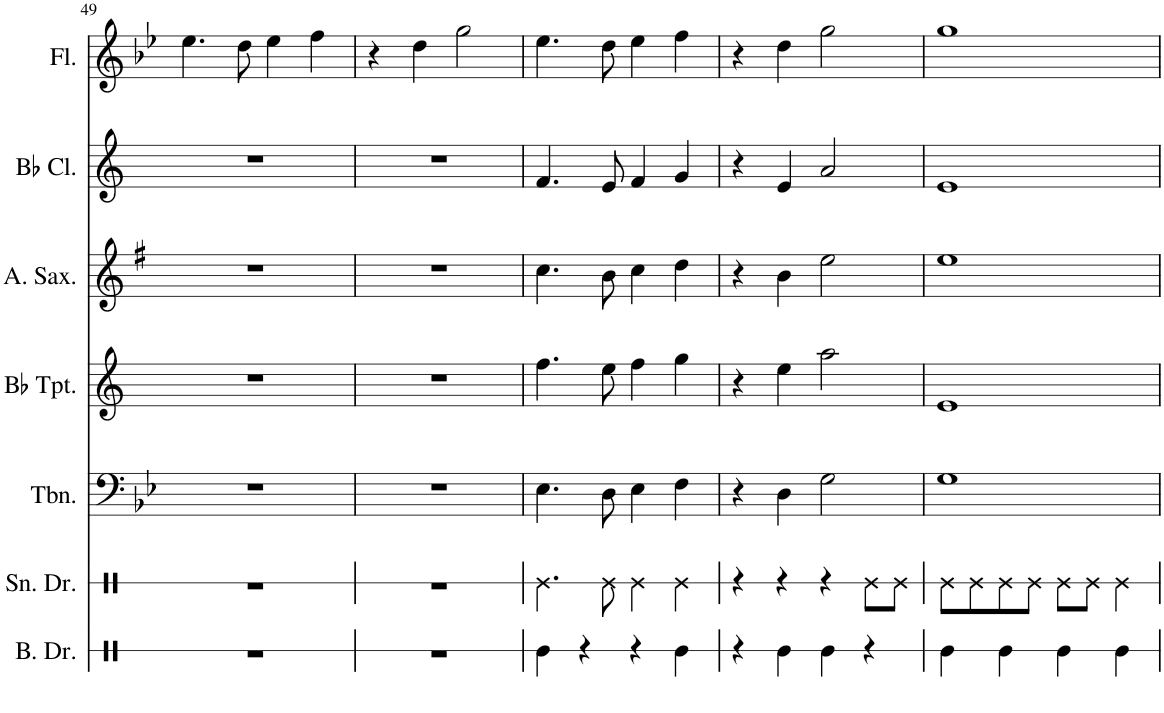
**kern	**kern	**kern	**kern	**kern	**kern	**kern
*part7	*part6	*part5	*part4	*part3	*part2	*part1
*staff7	*staff6	*staff5	*staff4	*staff3	*staff2	*staff1
*I"Bass Drum	*I"Snare Drum	*I"Trombone	*I"Bb Trumpet	*I"Alto Saxophone	*I"Bb Clarinet	*I"Flute
*I'B. Dr.	*I'Sn. Dr.	*I'Tbn.	*I'Bb Tpt.	*I'A. Sax.	*I'Bb Cl.	*I'Fl.
!!LO:PB:g=z
*clefX	*clefX	*clefF4	*clefG2	*clefG2	*clefG2	*clefG2
*	*	*	*Trd1c2	*Trd5c9	*Trd1c2	*
*k[]	*k[]	*k[b-e-]	*k[]	*k[f#]	*k[]	*k[b-e-]
*M4/4	*M4/4	*M4/4	*M4/4	*M4/4	*M4/4	*M4/4
=49	=49	=49	=49	=49	=49	=49
1r	1r	1r	1r	1r	1r	4.ee-\
.	.	.	.	.	.	8dd\
.	.	.	.	.	.	4ee-\
.	.	.	.	.	.	4ff\
=50	=50	=50	=50	=50	=50	=50
1r	1r	1r	1r	1r	1r	4r
.	.	.	.	.	.	4dd\
.	.	.	.	.	.	2gg\
=51	=51	=51	=51	=51	=51	=51
4Re\	4.Re\	4.E-\	4.ff\	4.cc\	4.f/	4.ee-\
4r	.	.	.	.	.	.
.	8Re\	8D\	8ee\	8b\	8e/	8dd\
4r	4Re\	4E-\	4ff\	4cc\	4f/	4ee-\
4Re\	4Re\	4F\	4gg\	4dd\	4g/	4ff\
=52	=52	=52	=52	=52	=52	=52
4r	4r	4r	4r	4r	4r	4r
4Re\	4r	4D\	4ee\	4b\	4e/	4dd\
4Re\	4r	2G\	2aa\	2ee\	2a/	2gg\
4r	8Re\L	.	.	.	.	.
.	8Re\J	.	.	.	.	.
=53	=53	=53	=53	=53	=53	=53
4Re\	8Re\L	1G	1e	1ee	1e	1gg
.	8Re\	.	.	.	.	.
4Re\	8Re\	.	.	.	.	.
.	8Re\J	.	.	.	.	.
4Re\	8Re\L	.	.	.	.	.
.	8Re\J	.	.	.	.	.
4Re\	4Re\	.	.	.	.	.
=	=	=	=	=	=	=
*-	*-	*-	*-	*-	*-	*-
